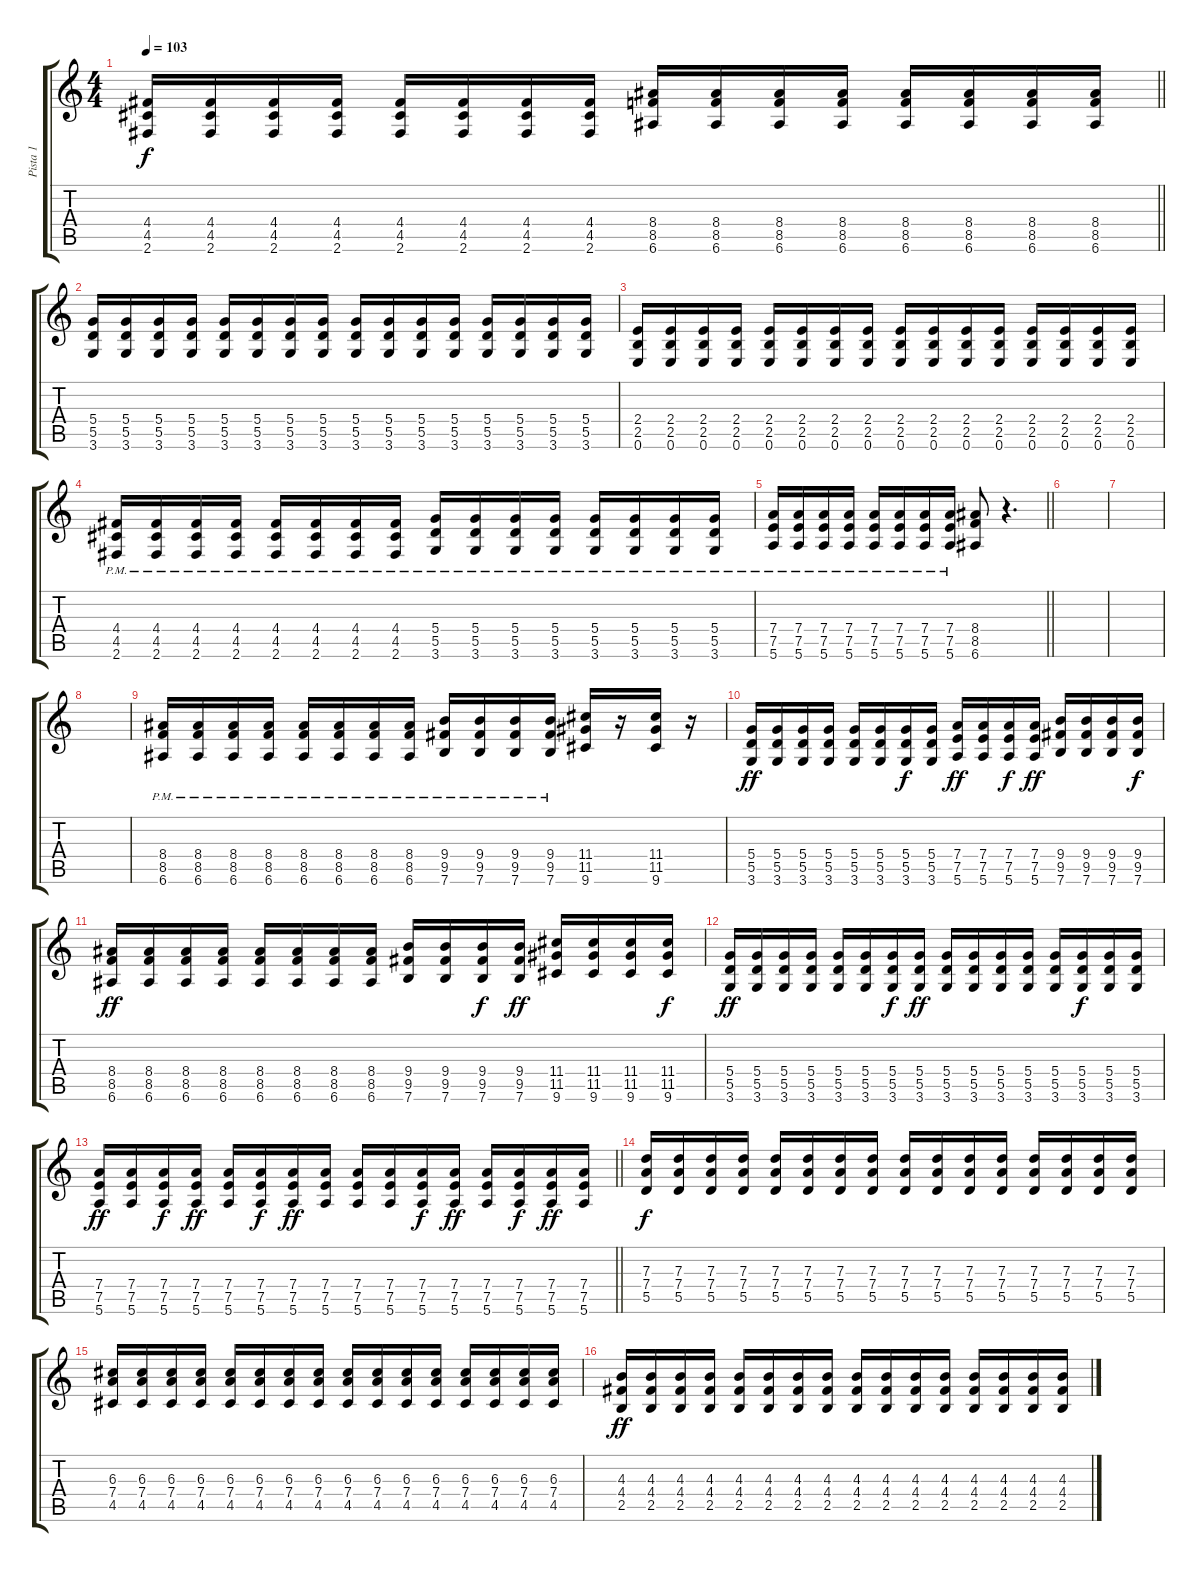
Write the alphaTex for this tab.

\track ("Pista 1" "Pista 1") {instrument distortionguitar}
\staff {score tabs}
\tuning (E4 B3 G3 D3 A2 E2) {hide}
\ts (4 4)
\tempo 103
\clef g2
\barLineRight lightlight
\ks c
(4.4 4.5 2.6).16{dy f} (4.4 4.5 2.6).16 (4.4 4.5 2.6).16 (4.4 4.5 2.6).16 (4.4 4.5 2.6).16 (4.4 4.5 2.6).16 (4.4 4.5 2.6).16 (4.4 4.5 2.6).16 (8.4 8.5 6.6).16 (8.4 8.5 6.6).16 (8.4 8.5 6.6).16 (8.4 8.5 6.6).16 (8.4 8.5 6.6).16 (8.4 8.5 6.6).16 (8.4 8.5 6.6).16 (8.4 8.5 6.6).16 |
(5.4 5.5 3.6).16 (5.4 5.5 3.6).16 (5.4 5.5 3.6).16 (5.4 5.5 3.6).16 (5.4 5.5 3.6).16 (5.4 5.5 3.6).16 (5.4 5.5 3.6).16 (5.4 5.5 3.6).16 (5.4 5.5 3.6).16 (5.4 5.5 3.6).16 (5.4 5.5 3.6).16 (5.4 5.5 3.6).16 (5.4 5.5 3.6).16 (5.4 5.5 3.6).16 (5.4 5.5 3.6).16 (5.4 5.5 3.6).16 |
(2.4 2.5 0.6).16 (2.4 2.5 0.6).16 (2.4 2.5 0.6).16 (2.4 2.5 0.6).16 (2.4 2.5 0.6).16 (2.4 2.5 0.6).16 (2.4 2.5 0.6).16 (2.4 2.5 0.6).16 (2.4 2.5 0.6).16 (2.4 2.5 0.6).16 (2.4 2.5 0.6).16 (2.4 2.5 0.6).16 (2.4 2.5 0.6).16 (2.4 2.5 0.6).16 (2.4 2.5 0.6).16 (2.4 2.5 0.6).16 |
(4.4{pm} 4.5{pm} 2.6{pm}).16 (4.4{pm} 4.5{pm} 2.6{pm}).16 (4.4{pm} 4.5{pm} 2.6{pm}).16 (4.4{pm} 4.5{pm} 2.6{pm}).16 (4.4{pm} 4.5{pm} 2.6{pm}).16 (4.4{pm} 4.5{pm} 2.6{pm}).16 (4.4{pm} 4.5{pm} 2.6{pm}).16 (4.4{pm} 4.5{pm} 2.6{pm}).16 (5.4{pm} 5.5{pm} 3.6{pm}).16 (5.4{pm} 5.5{pm} 3.6{pm}).16 (5.4{pm} 5.5{pm} 3.6{pm}).16 (5.4{pm} 5.5{pm} 3.6{pm}).16 (5.4{pm} 5.5{pm} 3.6{pm}).16 (5.4{pm} 5.5{pm} 3.6{pm}).16 (5.4{pm} 5.5{pm} 3.6{pm}).16 (5.4{pm} 5.5{pm} 3.6{pm}).16 |
\barLineRight lightlight
(7.4{pm} 7.5{pm} 5.6{pm}).16 (7.4{pm} 7.5{pm} 5.6{pm}).16 (7.4{pm} 7.5{pm} 5.6{pm}).16 (7.4{pm} 7.5{pm} 5.6{pm}).16 (7.4{pm} 7.5{pm} 5.6{pm}).16 (7.4{pm} 7.5{pm} 5.6{pm}).16 (7.4{pm} 7.5{pm} 5.6{pm}).16 (7.4{pm} 7.5{pm} 5.6{pm}).16 (8.4 8.5 6.6).8 r.4{d} |
|
|
|
(8.4{pm} 8.5{pm} 6.6{pm}).16 (8.4{pm} 8.5{pm} 6.6{pm}).16 (8.4{pm} 8.5{pm} 6.6{pm}).16 (8.4{pm} 8.5{pm} 6.6{pm}).16 (8.4{pm} 8.5{pm} 6.6{pm}).16 (8.4{pm} 8.5{pm} 6.6{pm}).16 (8.4{pm} 8.5{pm} 6.6{pm}).16 (8.4{pm} 8.5{pm} 6.6{pm}).16 (9.4{pm} 9.5{pm} 7.6{pm}).16 (9.4{pm} 9.5{pm} 7.6{pm}).16 (9.4{pm} 9.5{pm} 7.6{pm}).16 (9.4{pm} 9.5{pm} 7.6{pm}).16 (11.4 11.5 9.6).16 r.16 (11.4 11.5 9.6).16 r.16 |
(5.4 5.5 3.6).16{dy ff} (5.4 5.5 3.6).16 (5.4 5.5 3.6).16 (5.4 5.5 3.6).16 (5.4 5.5 3.6).16 (5.4 5.5 3.6).16 (5.4 5.5 3.6).16{dy f} (5.4 5.5 3.6).16 (7.4 7.5 5.6).16{dy ff} (7.4 7.5 5.6).16 (7.4 7.5 5.6).16{dy f} (7.4 7.5 5.6).16{dy ff} (9.4 9.5 7.6).16 (9.4 9.5 7.6).16 (9.4 9.5 7.6).16 (9.4 9.5 7.6).16{dy f} |
(8.4 8.5 6.6).16{dy ff} (8.4 8.5 6.6).16 (8.4 8.5 6.6).16 (8.4 8.5 6.6).16 (8.4 8.5 6.6).16 (8.4 8.5 6.6).16 (8.4 8.5 6.6).16 (8.4 8.5 6.6).16 (9.4 9.5 7.6).16 (9.4 9.5 7.6).16 (9.4 9.5 7.6).16{dy f} (9.4 9.5 7.6).16{dy ff} (11.4 11.5 9.6).16 (11.4 11.5 9.6).16 (11.4 11.5 9.6).16 (11.4 11.5 9.6).16{dy f} |
(5.4 5.5 3.6).16{dy ff} (5.4 5.5 3.6).16 (5.4 5.5 3.6).16 (5.4 5.5 3.6).16 (5.4 5.5 3.6).16 (5.4 5.5 3.6).16 (5.4 5.5 3.6).16{dy f} (5.4 5.5 3.6).16{dy ff} (5.4 5.5 3.6).16 (5.4 5.5 3.6).16 (5.4 5.5 3.6).16 (5.4 5.5 3.6).16 (5.4 5.5 3.6).16 (5.4 5.5 3.6).16{dy f} (5.4 5.5 3.6).16 (5.4 5.5 3.6).16 |
\barLineRight lightlight
(7.4 7.5 5.6).16{dy ff} (7.4 7.5 5.6).16 (7.4 7.5 5.6).16{dy f} (7.4 7.5 5.6).16{dy ff} (7.4 7.5 5.6).16 (7.4 7.5 5.6).16{dy f} (7.4 7.5 5.6).16{dy ff} (7.4 7.5 5.6).16 (7.4 7.5 5.6).16 (7.4 7.5 5.6).16 (7.4 7.5 5.6).16{dy f} (7.4 7.5 5.6).16{dy ff} (7.4 7.5 5.6).16 (7.4 7.5 5.6).16{dy f} (7.4 7.5 5.6).16{dy ff} (7.4 7.5 5.6).16 |
(7.3 7.4 5.5).16{dy f} (7.3 7.4 5.5).16 (7.3 7.4 5.5).16 (7.3 7.4 5.5).16 (7.3 7.4 5.5).16 (7.3 7.4 5.5).16 (7.3 7.4 5.5).16 (7.3 7.4 5.5).16 (7.3 7.4 5.5).16 (7.3 7.4 5.5).16 (7.3 7.4 5.5).16 (7.3 7.4 5.5).16 (7.3 7.4 5.5).16 (7.3 7.4 5.5).16 (7.3 7.4 5.5).16 (7.3 7.4 5.5).16 |
(6.3 7.4 4.5).16 (6.3 7.4 4.5).16 (6.3 7.4 4.5).16 (6.3 7.4 4.5).16 (6.3 7.4 4.5).16 (6.3 7.4 4.5).16 (6.3 7.4 4.5).16 (6.3 7.4 4.5).16 (6.3 7.4 4.5).16 (6.3 7.4 4.5).16 (6.3 7.4 4.5).16 (6.3 7.4 4.5).16 (6.3 7.4 4.5).16 (6.3 7.4 4.5).16 (6.3 7.4 4.5).16 (6.3 7.4 4.5).16 |
(4.3 4.4 2.5).16{dy ff} (4.3 4.4 2.5).16 (4.3 4.4 2.5).16 (4.3 4.4 2.5).16 (4.3 4.4 2.5).16 (4.3 4.4 2.5).16 (4.3 4.4 2.5).16 (4.3 4.4 2.5).16 (4.3 4.4 2.5).16 (4.3 4.4 2.5).16 (4.3 4.4 2.5).16 (4.3 4.4 2.5).16 (4.3 4.4 2.5).16 (4.3 4.4 2.5).16 (4.3 4.4 2.5).16 (4.3 4.4 2.5).16
